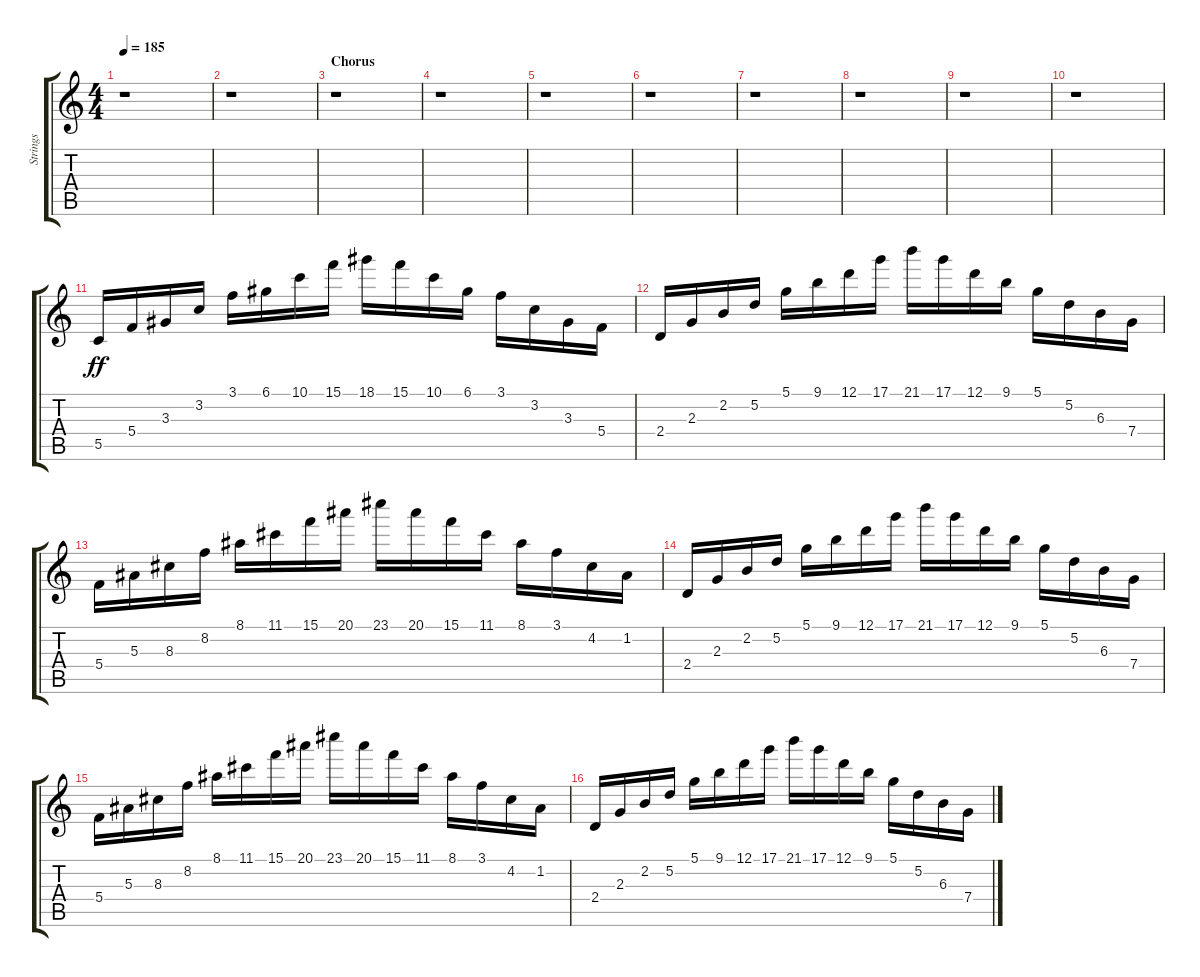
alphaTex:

\track ("Strings" "Strings") {instrument electricguitarclean}
\staff {score tabs}
\tuning (D4 A3 F3 C3 G2 C2) {hide}
\ts (4 4)
\tempo 185
\clef g2
\ks aminor
r.1{dy ff} |
r.1 |
\section ("" "Chorus")
r.1 |
r.1 |
r.1 |
r.1 |
r.1 |
r.1 |
r.1 |
r.1 |
5.5.16 5.4.16 3.3.16 3.2.16 3.1.16 6.1.16 10.1.16 15.1.16 18.1.16 15.1.16 10.1.16 6.1.16 3.1.16 3.2.16 3.3.16 5.4.16 |
2.4.16 2.3.16 2.2.16 5.2.16 5.1.16 9.1.16 12.1.16 17.1.16 21.1.16 17.1.16 12.1.16 9.1.16 5.1.16 5.2.16 6.3.16 7.4.16 |
5.4.16 5.3.16 8.3.16 8.2.16 8.1.16 11.1.16 15.1.16 20.1.16 23.1.16 20.1.16 15.1.16 11.1.16 8.1.16 3.1.16 4.2.16 1.2.16 |
2.4.16 2.3.16 2.2.16 5.2.16 5.1.16 9.1.16 12.1.16 17.1.16 21.1.16 17.1.16 12.1.16 9.1.16 5.1.16 5.2.16 6.3.16 7.4.16 |
5.4.16 5.3.16 8.3.16 8.2.16 8.1.16 11.1.16 15.1.16 20.1.16 23.1.16 20.1.16 15.1.16 11.1.16 8.1.16 3.1.16 4.2.16 1.2.16 |
2.4.16 2.3.16 2.2.16 5.2.16 5.1.16 9.1.16 12.1.16 17.1.16 21.1.16 17.1.16 12.1.16 9.1.16 5.1.16 5.2.16 6.3.16 7.4.16
